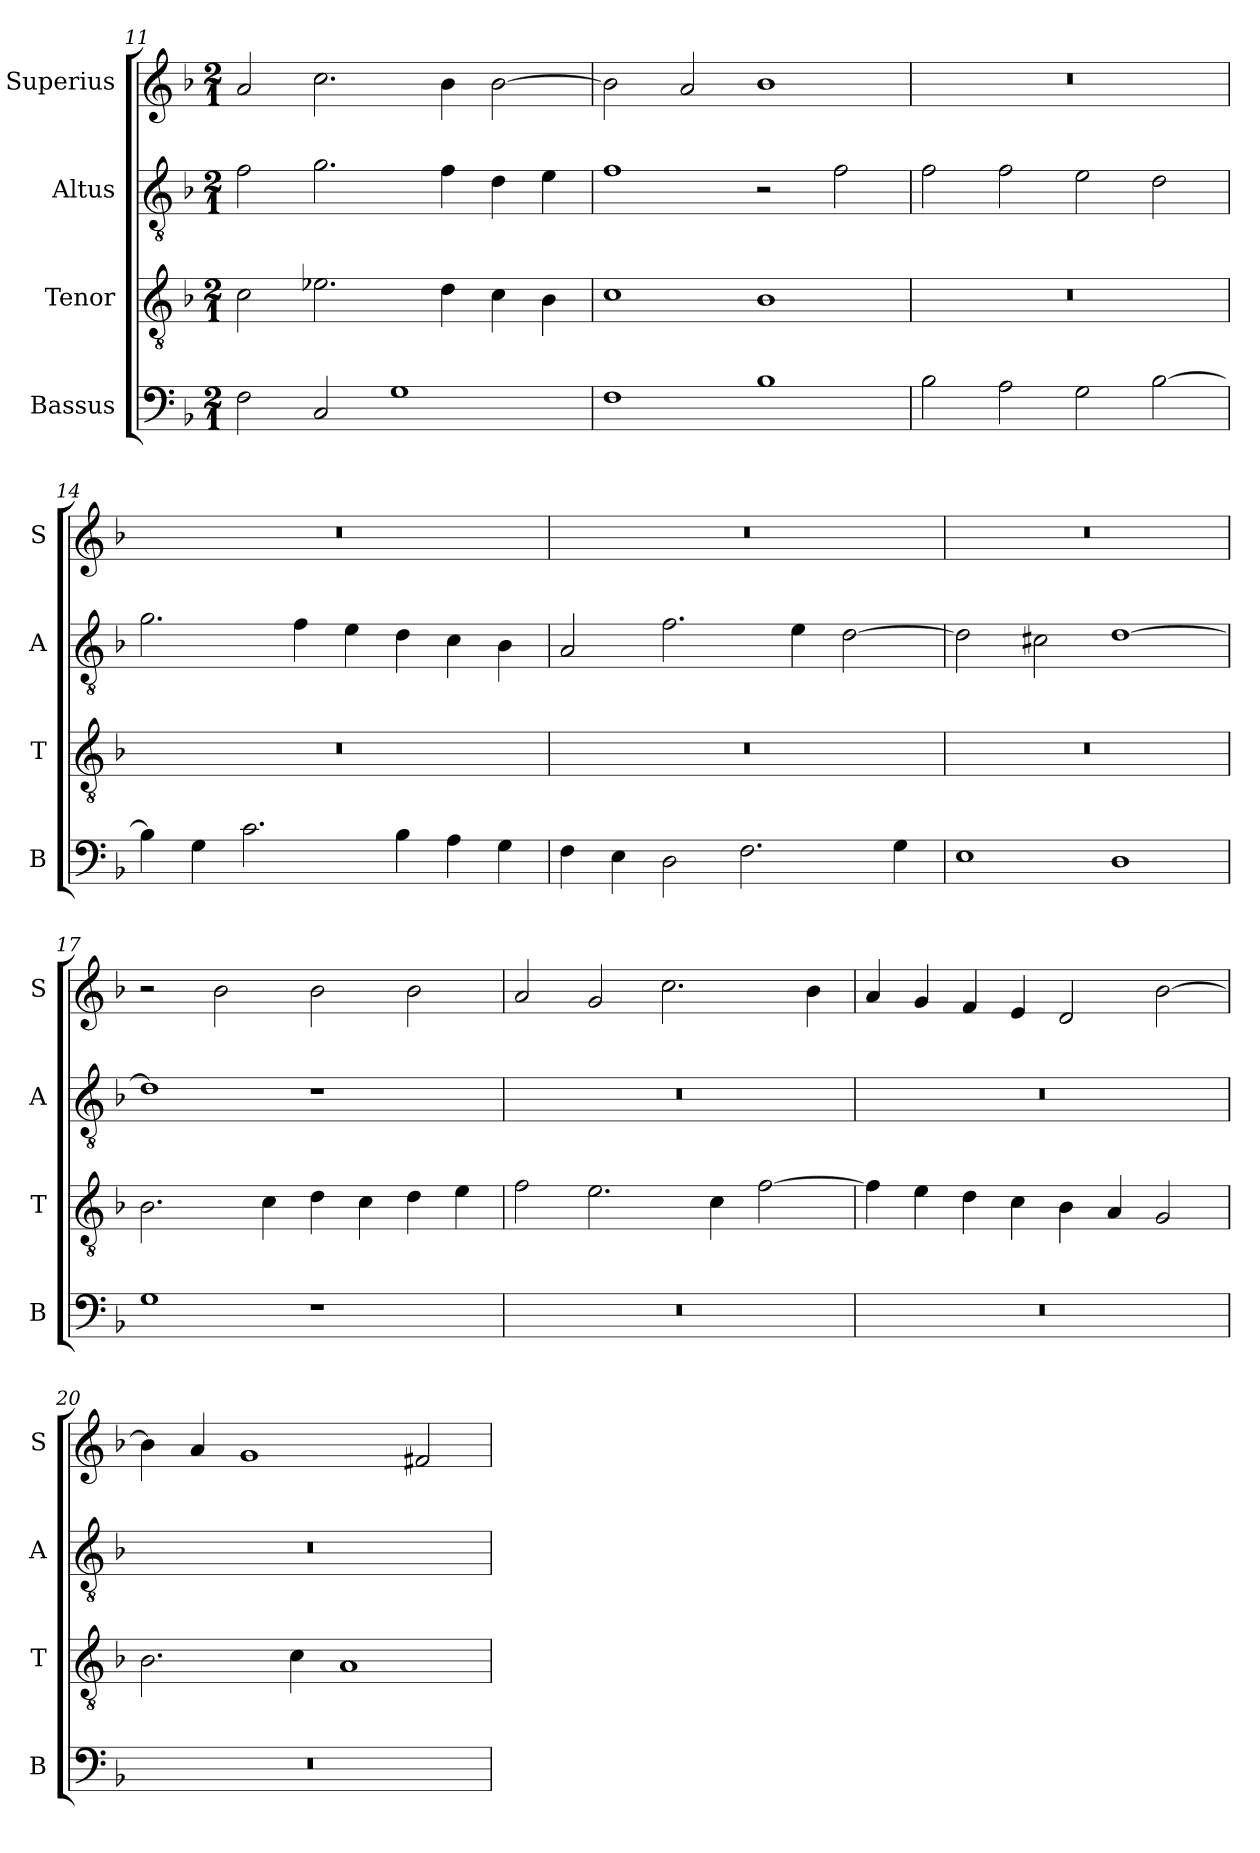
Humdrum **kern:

**kern	**kern	**kern	**kern
*part4	*part3	*part2	*part1
*staff4	*staff3	*staff2	*staff1
*I"Bassus	*I"Tenor	*I"Altus	*I"Superius
*I'B	*I'T	*I'A	*I'S
*clefF4	*clefGv2	*clefGv2	*clefG2
*k[b-]	*k[b-]	*k[b-]	*k[b-]
*F:	*F:	*F:	*F:
*M2/1	*M2/1	*M2/1	*M2/1
=11	=11	=11	=11
2F	2c	2f	2a
2C	2.e-X	2.g	2.cc
1G	.	.	.
.	4d	4f	4b-
.	4c	4d	[2b-
.	4B-	4e	.
=12	=12	=12	=12
1F	1c	1f	2b-]
.	.	.	2a
1B-	1B-	2r	1b-
.	.	2f	.
=13	=13	=13	=13
2B-	0r	2f	0r
2A	.	2f	.
2G	.	2e	.
[2B-	.	2d	.
=14	=14	=14	=14
4B-]	0r	2.g	0r
4G	.	.	.
2.c	.	.	.
.	.	4f	.
.	.	4e	.
4B-	.	4d	.
4A	.	4c	.
4G	.	4B-	.
=15	=15	=15	=15
4F	0r	2A	0r
4E	.	.	.
2D	.	2.f	.
2.F	.	.	.
.	.	4e	.
.	.	[2d	.
4G	.	.	.
=16	=16	=16	=16
1E	0r	2d]	0r
.	.	2c#X	.
1D	.	[1d	.
=17	=17	=17	=17
1G	2.B-	1d]	2r
.	.	.	2b-
.	4c	.	.
1r	4d	1r	2b-
.	4c	.	.
.	4d	.	2b-
.	4e	.	.
=18	=18	=18	=18
0r	2f	0r	2a
.	2.e	.	2g
.	.	.	2.cc
.	4c	.	.
.	[2f	.	.
.	.	.	4b-
=19	=19	=19	=19
0r	4f]	0r	4a
.	4e	.	4g
.	4d	.	4f
.	4c	.	4e
.	4B-	.	2d
.	4A	.	.
.	2G	.	[2b-
=20	=20	=20	=20
0r	2.B-	0r	4b-]
.	.	.	4a
.	.	.	1g
.	4c	.	.
.	1A	.	.
.	.	.	2f#X
=	=	=	=
*-	*-	*-	*-
